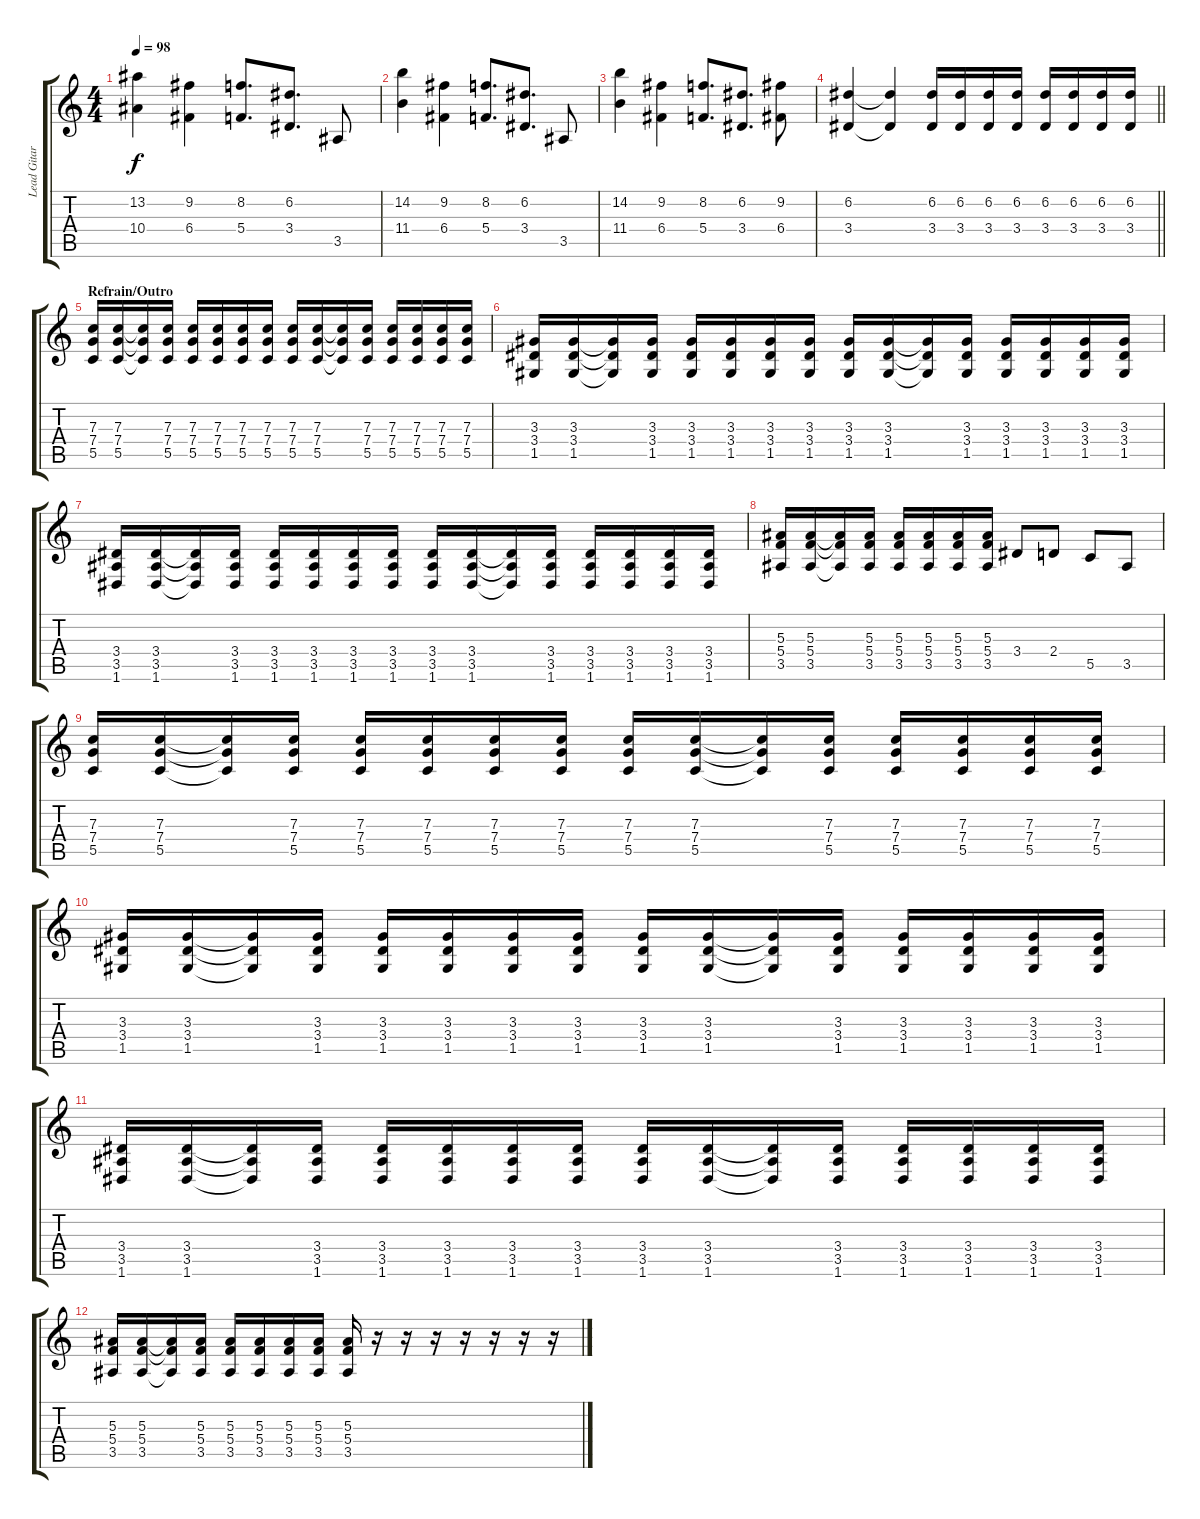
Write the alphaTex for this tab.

\track ("Lead Gitarre" "Lead Gitar") {instrument overdrivenguitar}
\staff {score tabs}
\tuning (D4 A3 F3 C3 G2 D2) {hide}
\ts (4 4)
\tempo 98
\clef g2
\ks c
(13.2 10.4).4{dy f} (9.2 6.4).4 (8.2 5.4).8{d} (6.2 3.4).8{d} 3.5.8 |
(14.2 11.4).4 (9.2 6.4).4 (8.2 5.4).8{d} (6.2 3.4).8{d} 3.5.8 |
(14.2 11.4).4 (9.2 6.4).4 (8.2 5.4).8{d} (6.2 3.4).8{d} (9.2 6.4).8 |
\barLineRight lightlight
(6.2 3.4).4 (6.2{t} 3.4{t}).4 (6.2 3.4).16 (6.2 3.4).16 (6.2 3.4).16 (6.2 3.4).16 (6.2 3.4).16 (6.2 3.4).16 (6.2 3.4).16 (6.2 3.4).16 |
\section ("" "Refrain/Outro")
(7.3 7.4 5.5).16 (7.3 7.4 5.5).16 (7.3{t} 7.4{t} 5.5{t}).16 (7.3 7.4 5.5).16 (7.3 7.4 5.5).16 (7.3 7.4 5.5).16 (7.3 7.4 5.5).16 (7.3 7.4 5.5).16 (7.3 7.4 5.5).16 (7.3 7.4 5.5).16 (7.3{t} 7.4{t} 5.5{t}).16 (7.3 7.4 5.5).16 (7.3 7.4 5.5).16 (7.3 7.4 5.5).16 (7.3 7.4 5.5).16 (7.3 7.4 5.5).16 |
(3.3 3.4 1.5).16 (3.3 3.4 1.5).16 (3.3{t} 3.4{t} 1.5{t}).16 (3.3 3.4 1.5).16 (3.3 3.4 1.5).16 (3.3 3.4 1.5).16 (3.3 3.4 1.5).16 (3.3 3.4 1.5).16 (3.3 3.4 1.5).16 (3.3 3.4 1.5).16 (3.3{t} 3.4{t} 1.5{t}).16 (3.3 3.4 1.5).16 (3.3 3.4 1.5).16 (3.3 3.4 1.5).16 (3.3 3.4 1.5).16 (3.3 3.4 1.5).16 |
(3.4 3.5 1.6).16 (3.4 3.5 1.6).16 (3.4{t} 3.5{t} 1.6{t}).16 (3.4 3.5 1.6).16 (3.4 3.5 1.6).16 (3.4 3.5 1.6).16 (3.4 3.5 1.6).16 (3.4 3.5 1.6).16 (3.4 3.5 1.6).16 (3.4 3.5 1.6).16 (3.4{t} 3.5{t} 1.6{t}).16 (3.4 3.5 1.6).16 (3.4 3.5 1.6).16 (3.4 3.5 1.6).16 (3.4 3.5 1.6).16 (3.4 3.5 1.6).16 |
(5.3 5.4 3.5).16 (5.3 5.4 3.5).16 (5.3{t} 5.4{t} 3.5{t}).16 (5.3 5.4 3.5).16 (5.3 5.4 3.5).16 (5.3 5.4 3.5).16 (5.3 5.4 3.5).16 (5.3 5.4 3.5).16 3.4.8 2.4.8 5.5.8 3.5.8 |
(7.3 7.4 5.5).16 (7.3 7.4 5.5).16 (7.3{t} 7.4{t} 5.5{t}).16 (7.3 7.4 5.5).16 (7.3 7.4 5.5).16 (7.3 7.4 5.5).16 (7.3 7.4 5.5).16 (7.3 7.4 5.5).16 (7.3 7.4 5.5).16 (7.3 7.4 5.5).16 (7.3{t} 7.4{t} 5.5{t}).16 (7.3 7.4 5.5).16 (7.3 7.4 5.5).16 (7.3 7.4 5.5).16 (7.3 7.4 5.5).16 (7.3 7.4 5.5).16 |
(3.3 3.4 1.5).16 (3.3 3.4 1.5).16 (3.3{t} 3.4{t} 1.5{t}).16 (3.3 3.4 1.5).16 (3.3 3.4 1.5).16 (3.3 3.4 1.5).16 (3.3 3.4 1.5).16 (3.3 3.4 1.5).16 (3.3 3.4 1.5).16 (3.3 3.4 1.5).16 (3.3{t} 3.4{t} 1.5{t}).16 (3.3 3.4 1.5).16 (3.3 3.4 1.5).16 (3.3 3.4 1.5).16 (3.3 3.4 1.5).16 (3.3 3.4 1.5).16 |
(3.4 3.5 1.6).16 (3.4 3.5 1.6).16 (3.4{t} 3.5{t} 1.6{t}).16 (3.4 3.5 1.6).16 (3.4 3.5 1.6).16 (3.4 3.5 1.6).16 (3.4 3.5 1.6).16 (3.4 3.5 1.6).16 (3.4 3.5 1.6).16 (3.4 3.5 1.6).16 (3.4{t} 3.5{t} 1.6{t}).16 (3.4 3.5 1.6).16 (3.4 3.5 1.6).16 (3.4 3.5 1.6).16 (3.4 3.5 1.6).16 (3.4 3.5 1.6).16 |
(5.3 5.4 3.5).16 (5.3 5.4 3.5).16 (5.3{t} 5.4{t} 3.5{t}).16 (5.3 5.4 3.5).16 (5.3 5.4 3.5).16 (5.3 5.4 3.5).16 (5.3 5.4 3.5).16 (5.3 5.4 3.5).16 (5.3 5.4 3.5).16 r.16 r.16 r.16 r.16 r.16 r.16 r.16
